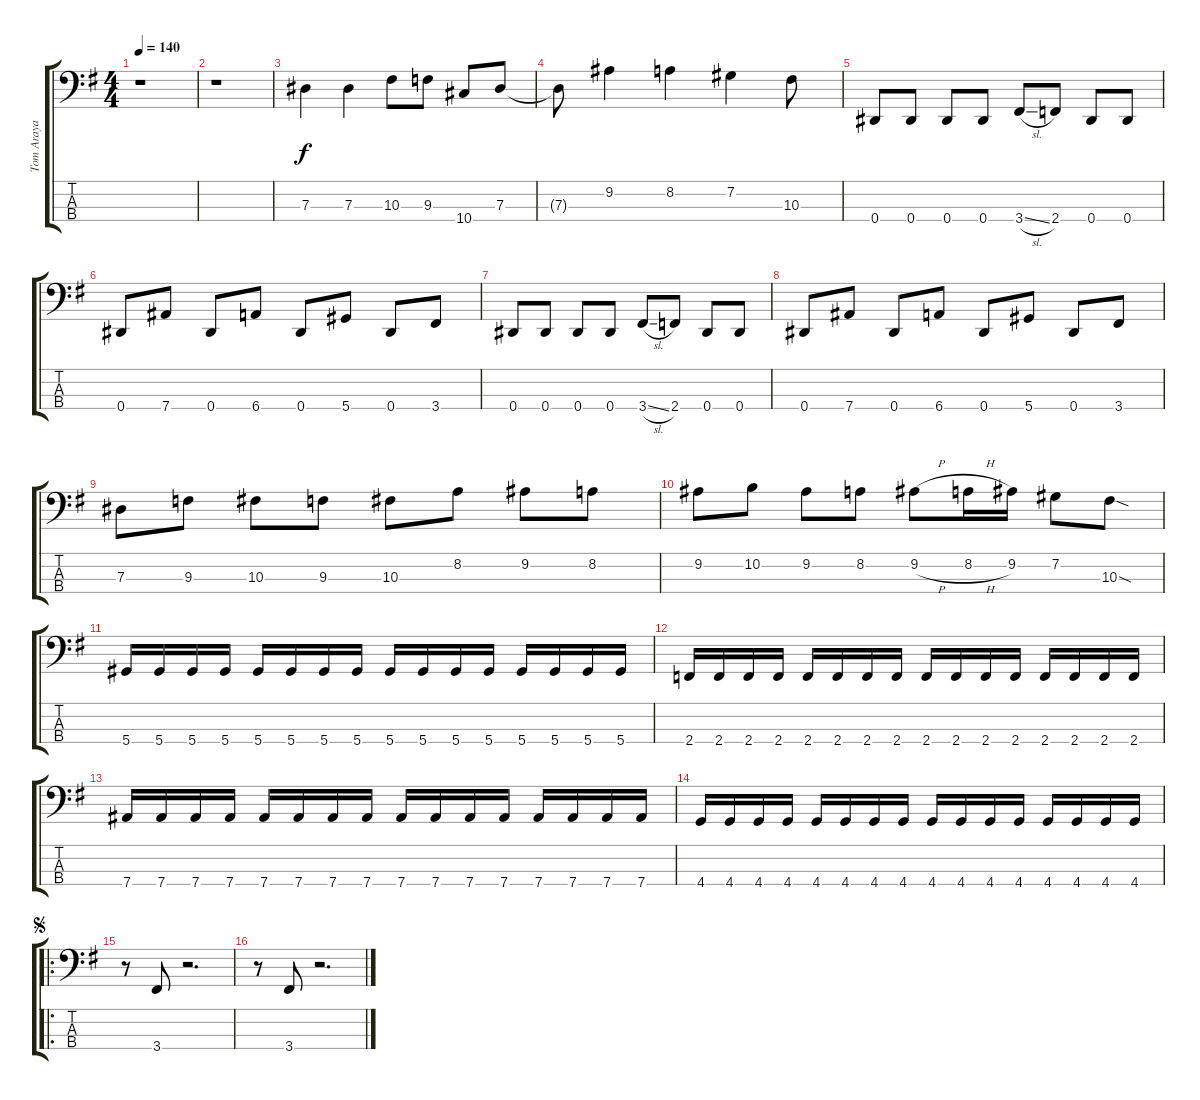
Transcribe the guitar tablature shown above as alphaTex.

\track ("Tom Araya" "Tom Araya") {instrument electricbasspick}
\staff {score tabs}
\tuning (Gb2 Db2 Ab1 Eb1) {hide}
\ts (4 4)
\tempo 140
\clef f4
\ks g
r.1{dy f instrument electricbasspick} |
r.1 |
7.3.4 7.3.4 10.3.8 9.3.8 10.4.8 7.3.8 |
7.3{t}.8 9.2.4 8.2.4 7.2.4 10.3.8 |
0.4.8 0.4.8 0.4.8 0.4.8 3.4{sl}.8 2.4.8 0.4.8 0.4.8 |
0.4.8 7.4.8 0.4.8 6.4.8 0.4.8 5.4.8 0.4.8 3.4.8 |
0.4.8 0.4.8 0.4.8 0.4.8 3.4{sl}.8 2.4.8 0.4.8 0.4.8 |
0.4.8 7.4.8 0.4.8 6.4.8 0.4.8 5.4.8 0.4.8 3.4.8 |
7.3.8 9.3.8 10.3.8 9.3.8 10.3.8 8.2.8 9.2.8 8.2.8 |
9.2.8 10.2.8 9.2.8 8.2.8 9.2{h}.8 8.2{h}.16 9.2.16 7.2.8 10.3{sod}.8 |
5.4.16 5.4.16 5.4.16 5.4.16 5.4.16 5.4.16 5.4.16 5.4.16 5.4.16 5.4.16 5.4.16 5.4.16 5.4.16 5.4.16 5.4.16 5.4.16 |
2.4.16 2.4.16 2.4.16 2.4.16 2.4.16 2.4.16 2.4.16 2.4.16 2.4.16 2.4.16 2.4.16 2.4.16 2.4.16 2.4.16 2.4.16 2.4.16 |
7.4.16 7.4.16 7.4.16 7.4.16 7.4.16 7.4.16 7.4.16 7.4.16 7.4.16 7.4.16 7.4.16 7.4.16 7.4.16 7.4.16 7.4.16 7.4.16 |
4.4.16 4.4.16 4.4.16 4.4.16 4.4.16 4.4.16 4.4.16 4.4.16 4.4.16 4.4.16 4.4.16 4.4.16 4.4.16 4.4.16 4.4.16 4.4.16 |
\ro
\jump segno
r.8 3.4.8 r.2{d} |
r.8 3.4.8 r.2{d}
